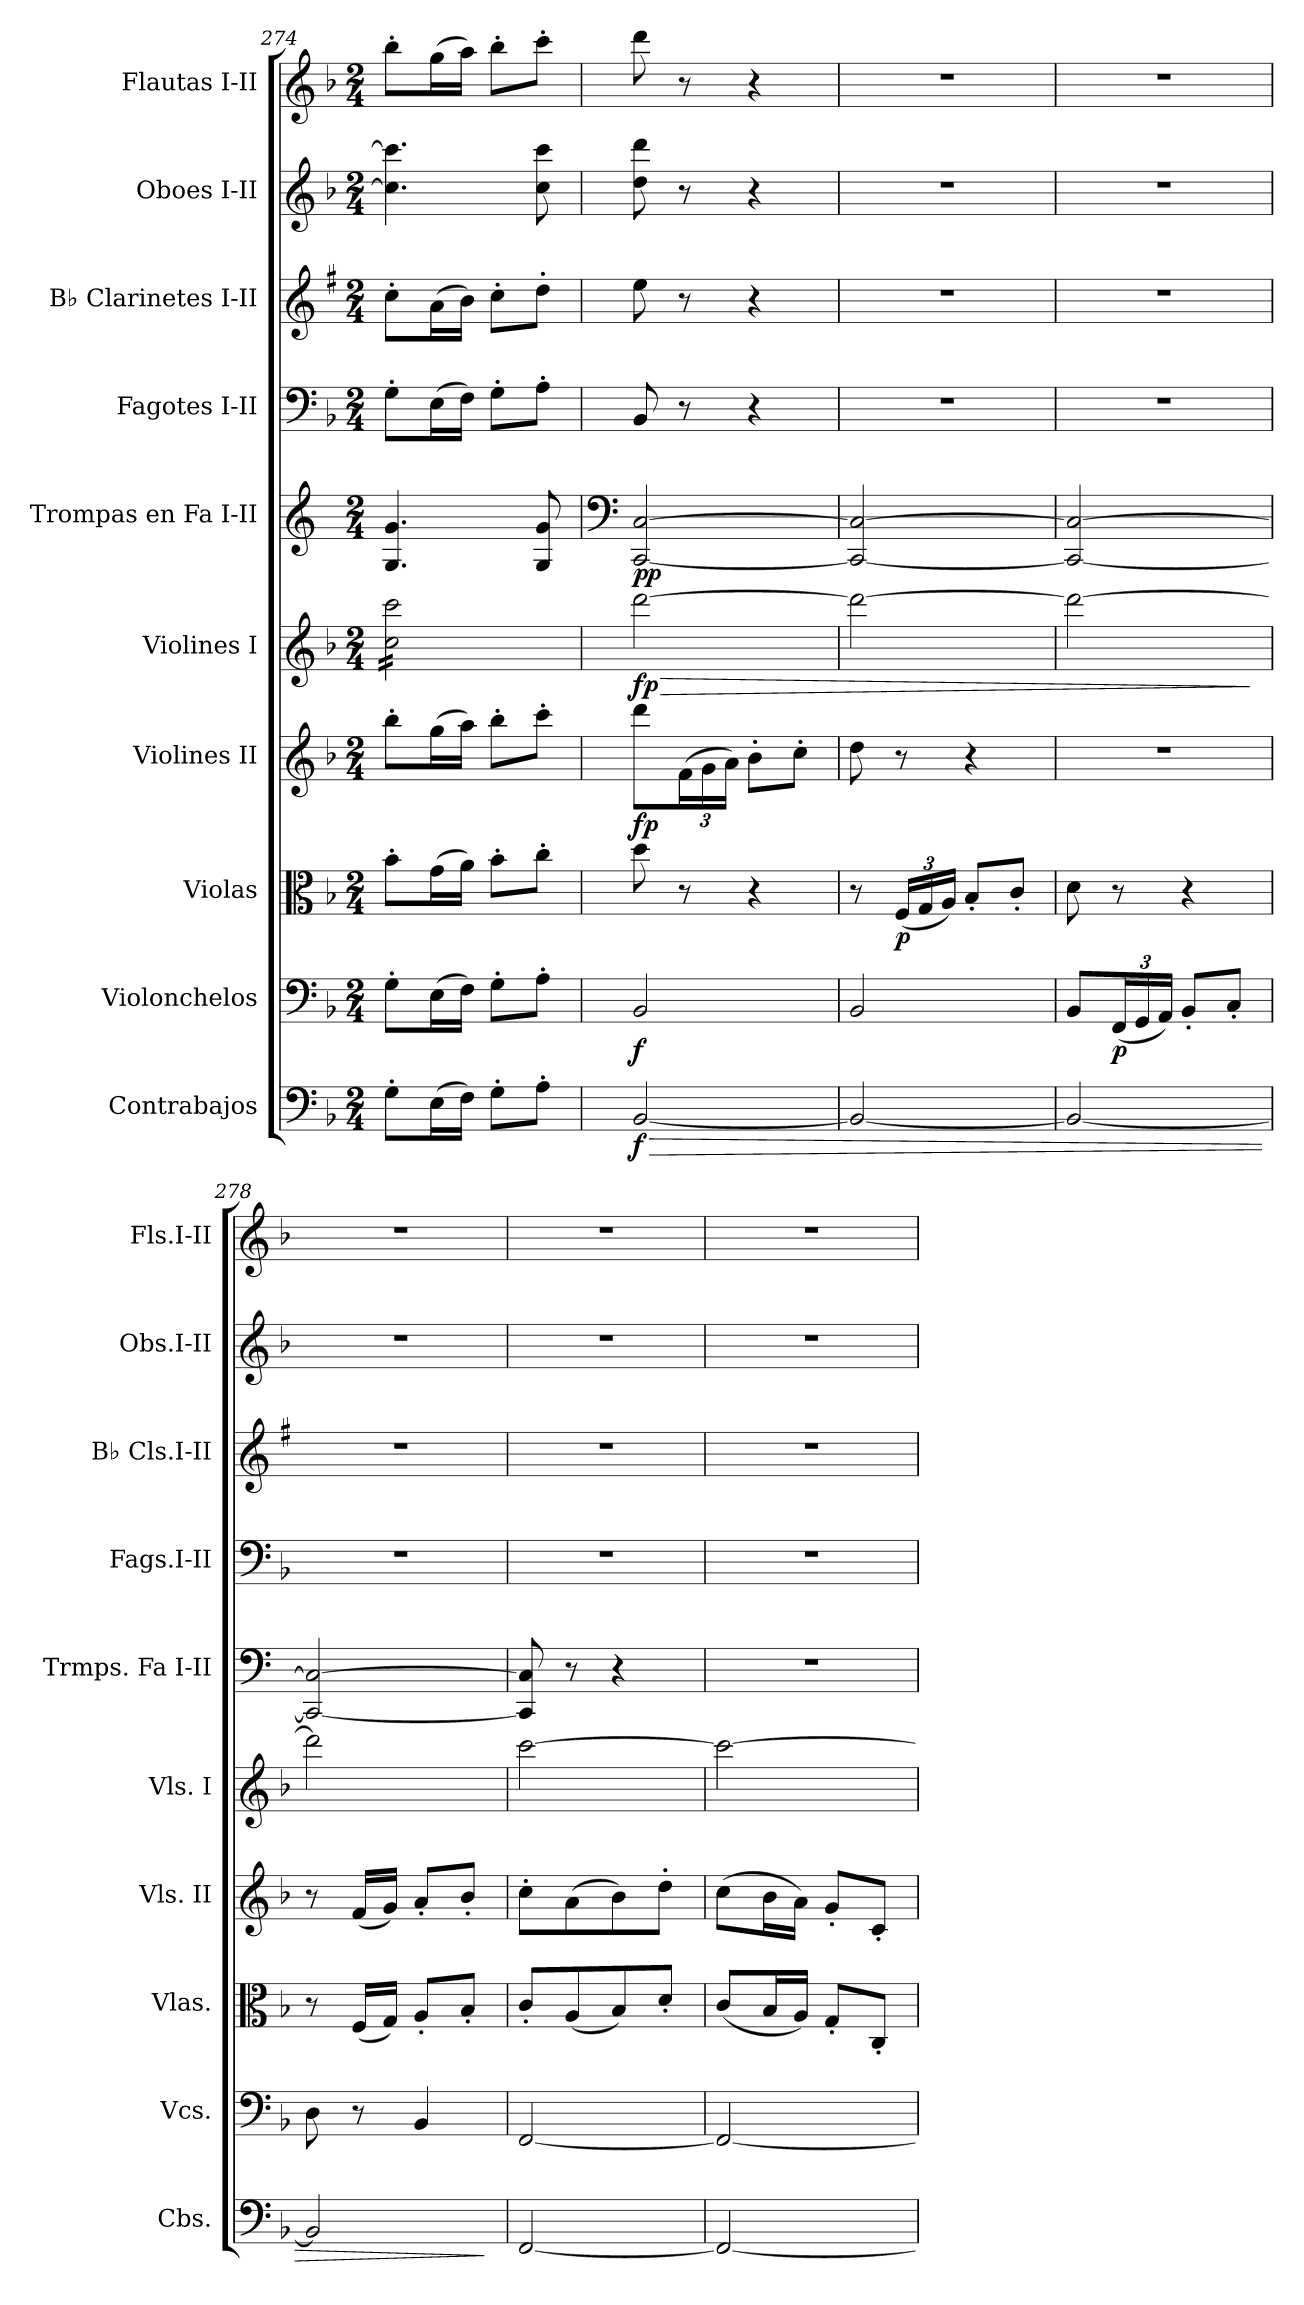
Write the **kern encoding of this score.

**kern	**dynam	**kern	**dynam	**kern	**dynam	**kern	**dynam	**kern	**dynam	**kern	**dynam	**kern	**kern	**kern	**kern
*part10	*part10	*part9	*part9	*part8	*part8	*part7	*part7	*part6	*part6	*part5	*part5	*part4	*part3	*part2	*part1
*staff10	*staff10	*staff9	*staff9	*staff8	*staff8	*staff7	*staff7	*staff6	*staff6	*staff5	*staff5	*staff4	*staff3	*staff2	*staff1
*I"Contrabajos	*	*I"Violonchelos	*	*I"Violas	*	*I"Violines II	*	*I"Violines I	*	*I"Trompas en Fa I-II	*	*I"Fagotes I-II	*I"B♭ Clarinetes I-II	*I"Oboes I-II	*I"Flautas I-II
*I'Cbs.	*	*I'Vcs.	*	*I'Vlas.	*	*I'Vls. II	*	*I'Vls. I	*	*I'Trmps. Fa I-II	*	*I'Fags.I-II	*I'B♭ Cls.I-II	*I'Obs.I-II	*I'Fls.I-II
*clefF4	*	*clefF4	*	*clefC3	*	*clefG2	*	*clefG2	*	*clefG2	*	*clefF4	*clefG2	*clefG2	*clefG2
*ITrd7c12	*	*	*	*	*	*	*	*	*	*ITrd4c7	*	*	*ITrd1c2	*	*
*k[b-]	*	*k[b-]	*	*k[b-]	*	*k[b-]	*	*k[b-]	*	*k[b-]	*	*k[b-]	*k[b-]	*k[b-]	*k[b-]
*M2/4	*	*M2/4	*	*M2/4	*	*M2/4	*	*M2/4	*	*M2/4	*	*M2/4	*M2/4	*M2/4	*M2/4
=274	=274	=274	=274	=274	=274	=274	=274	=274	=274	=274	=274	=274	=274	=274	=274
*	*	*	*	*	*	*	*	*tremolo	*	*	*	*	*	*	*
8GG'\L	.	8G'\L	.	8b-'\L	.	8bb-'\L	.	16cc\ 16ccc\LL	.	4.C/ 4.c/	.	8G'\L	8b-'\L	4.cc\] 4.ccc\]	8bb-'\L
.	.	.	.	.	.	.	.	16cc\ 16ccc\	.	.	.	.	.	.	.
(16EE\L	.	(16E\L	.	(16g\L	.	(16gg\L	.	16cc\ 16ccc\	.	.	.	(16E\L	(16g\L	.	(16gg\L
16FF\JJ)	.	16F\JJ)	.	16a\JJ)	.	16aa\JJ)	.	16cc\ 16ccc\	.	.	.	16F\JJ)	16a\JJ)	.	16aa\JJ)
8GG'\L	.	8G'\L	.	8b-'\L	.	8bb-'\L	.	16cc\ 16ccc\	.	.	.	8G'\L	8b-'\L	.	8bb-'\L
.	.	.	.	.	.	.	.	16cc\ 16ccc\	.	.	.	.	.	.	.
8AA'\J	.	8A'\J	.	8cc'\J	.	8ccc'\J	.	16cc\ 16ccc\	.	8C/ 8c/	.	8A'\J	8cc'\J	8cc\ 8ccc\	8ccc'\J
.	.	.	.	.	.	.	.	16cc\ 16ccc\JJ	.	.	.	.	.	.	.
*	*	*	*	*	*	*	*	*Xtremolo	*	*	*	*	*	*	*
=275	=275	=275	=275	=275	=275	=275	=275	=275	=275	=275	=275	=275	=275	=275	=275
*	*	*	*	*	*	*	*	*	*	*clefF4	*	*	*	*	*
!	!LO:HP:b	!	!	!	!	!	!	!	!LO:HP:b	!	!	!	!	!	!
!	!LO:DY:n=1:b	!	!LO:DY:b	!	!	!	!LO:DY:b	!	!LO:DY:n=1:b	!	!LO:DY:b	!	!	!	!
[2BBB-/	> f	2BB-/	f	8dd\	.	8ddd\L	fp	[2ddd\	> fp	[2FFF/ [2FF/	pp	8BB-/	8dd\	8dd\ 8ddd\	8ddd\
*	*	*	*	*	*	*Xbrackettup	*	*	*	*	*	*	*	*	*
.	.	.	.	8r	.	(24f\L	.	.	.	.	.	8r	8r	8r	8r
.	.	.	.	.	.	24g\	.	.	.	.	.	.	.	.	.
.	.	.	.	.	.	24a\JJ)	.	.	.	.	.	.	.	.	.
.	.	.	.	4r	.	8b-'\L	.	.	.	.	.	4r	4r	4r	4r
.	.	.	.	.	.	8cc'\J	.	.	.	.	.	.	.	.	.
=276	=276	=276	=276	=276	=276	=276	=276	=276	=276	=276	=276	=276	=276	=276	=276
2BBB-/_	.	2BB-/	.	8r	.	8dd\	.	2ddd\_	.	2FFF/_ 2FF/_	.	2r	2r	2r	2r
*	*	*	*	*Xbrackettup	*	*	*	*	*	*	*	*	*	*	*
!	!	!	!	!	!LO:DY:b	!	!	!	!	!	!	!	!	!	!
.	.	.	.	(24F/LL	p	8r	.	.	.	.	.	.	.	.	.
.	.	.	.	24G/	.	.	.	.	.	.	.	.	.	.	.
.	.	.	.	24A/JJ)	.	.	.	.	.	.	.	.	.	.	.
.	.	.	.	8B-'/L	.	4r	.	.	.	.	.	.	.	.	.
.	.	.	.	8c'/J	.	.	.	.	.	.	.	.	.	.	.
!!LO:PB:g=z
=277	=277	=277	=277	=277	=277	=277	=277	=277	=277	=277	=277	=277	=277	=277	=277
2BBB-/_	.	8BB-/L	.	8d\	.	2r	.	2ddd\_	.	2FFF/_ 2FF/_	.	2r	2r	2r	2r
*	*	*Xbrackettup	*	*	*	*	*	*	*	*	*	*	*	*	*
!	!	!	!LO:DY:b	!	!	!	!	!	!	!	!	!	!	!	!
.	.	(24FF/L	p	8r	.	.	.	.	.	.	.	.	.	.	.
.	.	24GG/	.	.	.	.	.	.	.	.	.	.	.	.	.
.	.	24AA/JJ)	.	.	.	.	.	.	.	.	.	.	.	.	.
.	.	8BB-'/L	.	4r	.	.	.	.	.	.	.	.	.	.	.
.	.	8C'/J	.	.	.	.	.	.	.	.	.	.	.	.	.
.	.	.	.	.	.	.	.	.	]	.	.	.	.	.	.
=278	=278	=278	=278	=278	=278	=278	=278	=278	=278	=278	=278	=278	=278	=278	=278
2BBB-/]	.	8D\	.	8r	.	8r	.	2ddd\]	.	2FFF/_ 2FF/_	.	2r	2r	2r	2r
.	.	8r	.	(16F/LL	.	(16f/LL	.	.	.	.	.	.	.	.	.
.	.	.	.	16G/JJ)	.	16g/JJ)	.	.	.	.	.	.	.	.	.
.	.	4BB-/	.	8A'/L	.	8a'/L	.	.	.	.	.	.	.	.	.
.	.	.	.	8B-'/J	.	8b-'/J	.	.	.	.	.	.	.	.	.
.	]	.	.	.	.	.	.	.	.	.	.	.	.	.	.
=279	=279	=279	=279	=279	=279	=279	=279	=279	=279	=279	=279	=279	=279	=279	=279
[2FFF/	.	[2FF/	.	8c'/L	.	8cc'\L	.	[2ccc\	.	8FFF/] 8FF/]	.	2r	2r	2r	2r
.	.	.	.	(8A/	.	(8a\	.	.	.	8r	.	.	.	.	.
.	.	.	.	8B-/)	.	8b-\)	.	.	.	4r	.	.	.	.	.
.	.	.	.	8d'/J	.	8dd'\J	.	.	.	.	.	.	.	.	.
=280	=280	=280	=280	=280	=280	=280	=280	=280	=280	=280	=280	=280	=280	=280	=280
2FFF/_	.	2FF/_	.	(8c/L	.	(8cc\L	.	2ccc\_	.	2r	.	2r	2r	2r	2r
.	.	.	.	16B-/L	.	16b-\L	.	.	.	.	.	.	.	.	.
.	.	.	.	16A/JJ)	.	16a\JJ)	.	.	.	.	.	.	.	.	.
.	.	.	.	8G'/L	.	8g'/L	.	.	.	.	.	.	.	.	.
.	.	.	.	8C'/J	.	8c'/J	.	.	.	.	.	.	.	.	.
=	=	=	=	=	=	=	=	=	=	=	=	=	=	=	=
*-	*-	*-	*-	*-	*-	*-	*-	*-	*-	*-	*-	*-	*-	*-	*-
